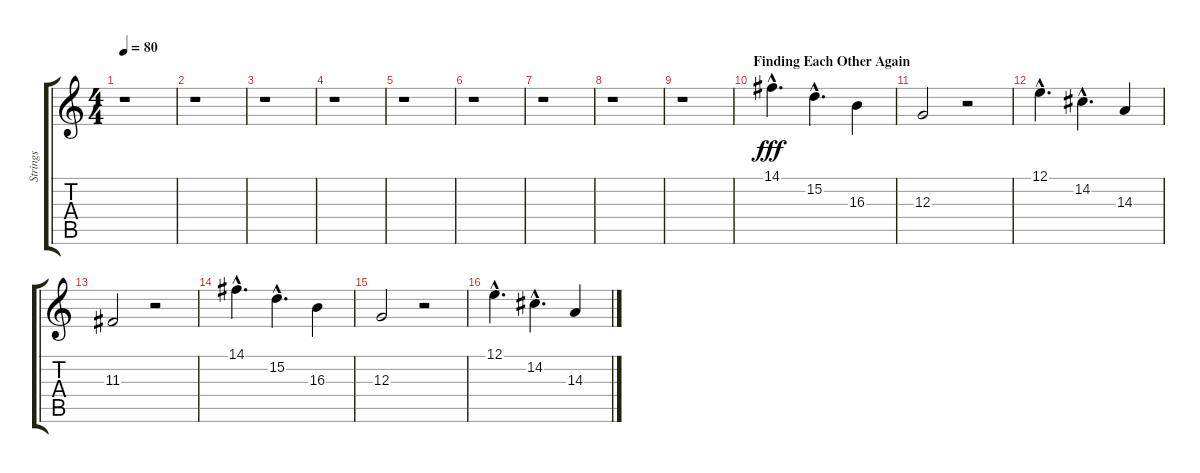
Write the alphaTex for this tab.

\track ("Strings" "Strings") {instrument stringensemble2}
\staff {score tabs}
\tuning (E4 B3 G3 D3 A2 E2) {hide}
\ts (4 4)
\tempo 80
\clef g2
\ks c
r.1{dy f} |
r.1 |
r.1 |
r.1 |
r.1 |
r.1 |
r.1 |
r.1 |
r.1 |
\section ("" "Finding Each Other Again")
14.1{hac}.4{d dy fff} 15.2{hac}.4{d} 16.3.4 |
12.3.2 r.2 |
12.1{hac}.4{d} 14.2{hac}.4{d} 14.3.4 |
11.3.2 r.2 |
14.1{hac}.4{d} 15.2{hac}.4{d} 16.3.4 |
12.3.2 r.2 |
12.1{hac}.4{d} 14.2{hac}.4{d} 14.3.4
